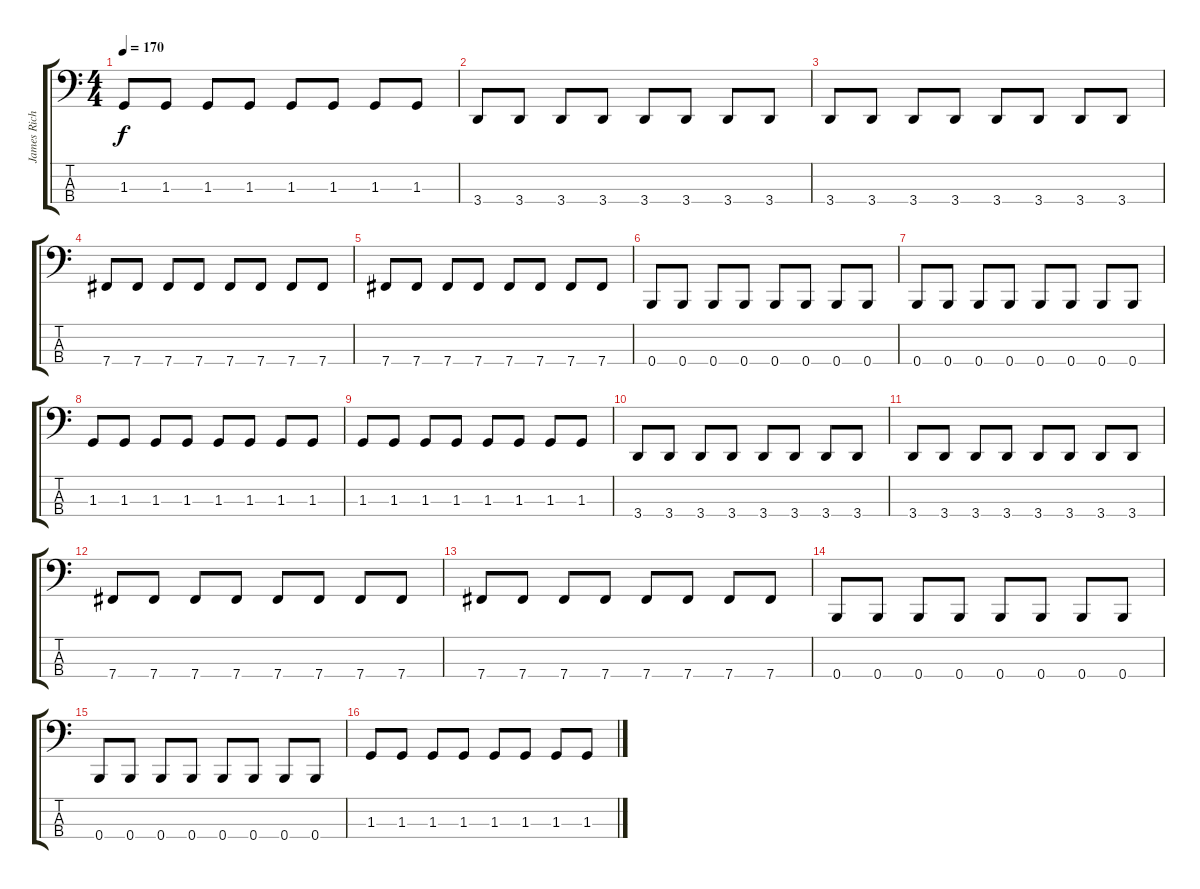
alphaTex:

\track ("James Richardson" "James Rich") {instrument electricbassfinger}
\staff {score tabs}
\tuning (E2 B1 Gb1 B0) {hide}
\ts (4 4)
\tempo 170
\clef f4
\ks c
1.3.8{dy f} 1.3.8 1.3.8 1.3.8 1.3.8 1.3.8 1.3.8 1.3.8 |
3.4.8 3.4.8 3.4.8 3.4.8 3.4.8 3.4.8 3.4.8 3.4.8 |
3.4.8 3.4.8 3.4.8 3.4.8 3.4.8 3.4.8 3.4.8 3.4.8 |
7.4.8 7.4.8 7.4.8 7.4.8 7.4.8 7.4.8 7.4.8 7.4.8 |
7.4.8 7.4.8 7.4.8 7.4.8 7.4.8 7.4.8 7.4.8 7.4.8 |
0.4.8 0.4.8 0.4.8 0.4.8 0.4.8 0.4.8 0.4.8 0.4.8 |
0.4.8 0.4.8 0.4.8 0.4.8 0.4.8 0.4.8 0.4.8 0.4.8 |
1.3.8 1.3.8 1.3.8 1.3.8 1.3.8 1.3.8 1.3.8 1.3.8 |
1.3.8 1.3.8 1.3.8 1.3.8 1.3.8 1.3.8 1.3.8 1.3.8 |
3.4.8 3.4.8 3.4.8 3.4.8 3.4.8 3.4.8 3.4.8 3.4.8 |
3.4.8 3.4.8 3.4.8 3.4.8 3.4.8 3.4.8 3.4.8 3.4.8 |
7.4.8 7.4.8 7.4.8 7.4.8 7.4.8 7.4.8 7.4.8 7.4.8 |
7.4.8 7.4.8 7.4.8 7.4.8 7.4.8 7.4.8 7.4.8 7.4.8 |
0.4.8 0.4.8 0.4.8 0.4.8 0.4.8 0.4.8 0.4.8 0.4.8 |
0.4.8 0.4.8 0.4.8 0.4.8 0.4.8 0.4.8 0.4.8 0.4.8 |
1.3.8 1.3.8 1.3.8 1.3.8 1.3.8 1.3.8 1.3.8 1.3.8
